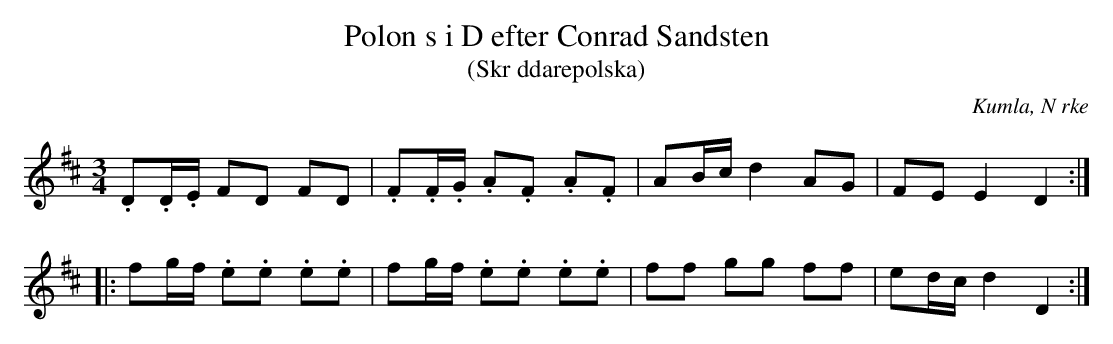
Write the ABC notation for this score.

X:1
T:Polon s i D efter Conrad Sandsten
T:(Skr ddarepolska)
O:Kumla, N rke
M:3/4
L:1/16
K:D
.D2.D.E F2D2 F2D2 | .F2.F.G .A2.F2 .A2.F2 | A2Bc d4 A2G2 | F2E2 E4 D4 ::
f2gf .e2.e2 .e2.e2 | f2gf .e2.e2 .e2.e2 | f2f2 g2g2 f2f2 | e2dc d4 D4 :|
